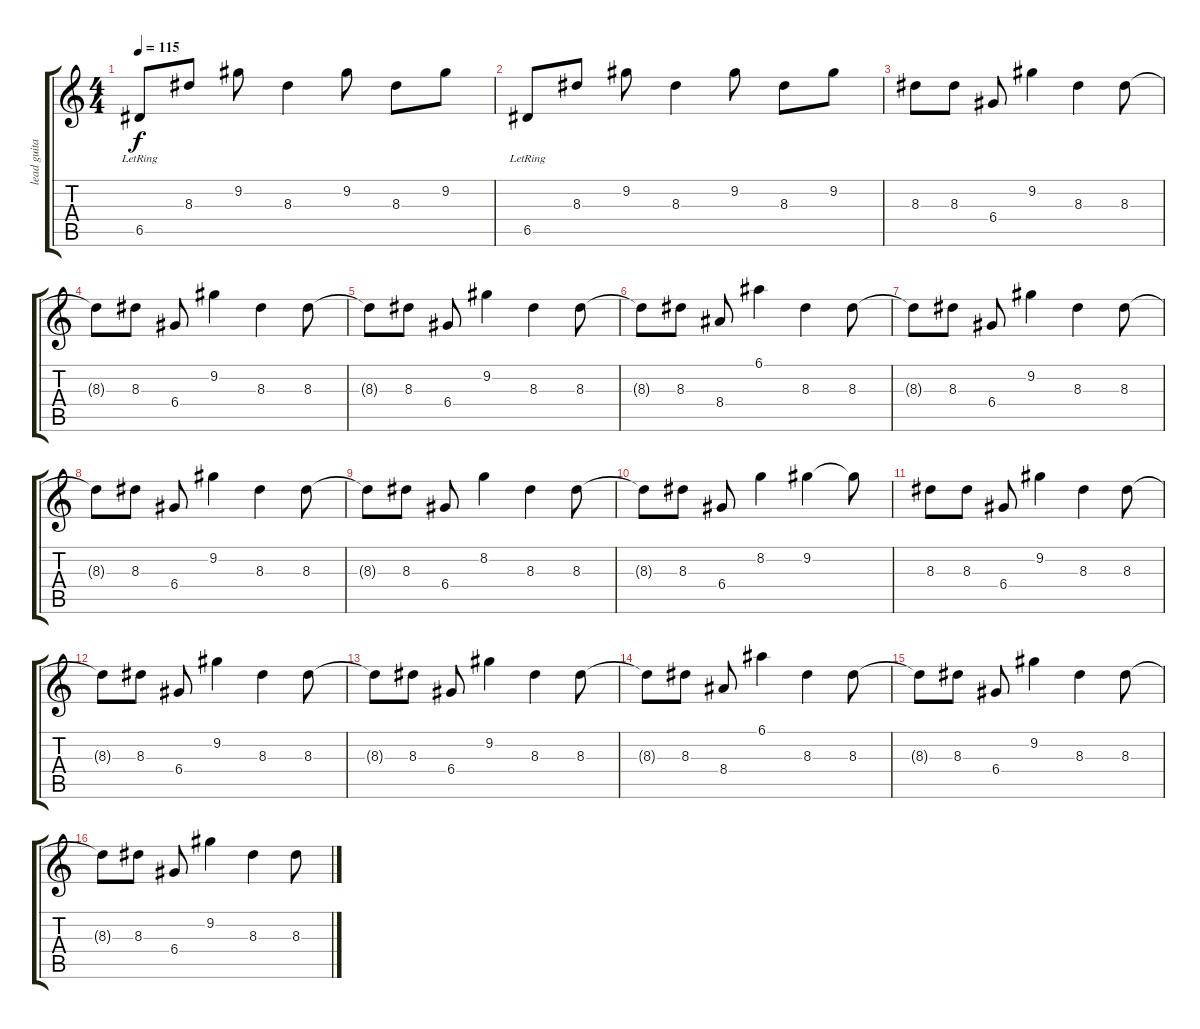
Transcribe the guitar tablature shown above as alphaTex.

\track ("lead guitar" "lead guita") {instrument electricguitarclean}
\staff {score tabs}
\tuning (E4 B3 G3 D3 A2 E2) {hide}
\ts (4 4)
\tempo 115
\clef g2
\ks c
6.5{lr}.8{dy f} 8.3.8 9.2.8 8.3.4 9.2.8 8.3.8 9.2.8 |
6.5{lr}.8 8.3.8 9.2.8 8.3.4 9.2.8 8.3.8 9.2.8 |
8.3.8 8.3.8 6.4.8 9.2.4 8.3.4 8.3.8 |
8.3{t}.8 8.3.8 6.4.8 9.2.4 8.3.4 8.3.8 |
8.3{t}.8 8.3.8 6.4.8 9.2.4 8.3.4 8.3.8 |
8.3{t}.8 8.3.8 8.4.8 6.1.4 8.3.4 8.3.8 |
8.3{t}.8 8.3.8 6.4.8 9.2.4 8.3.4 8.3.8 |
8.3{t}.8 8.3.8 6.4.8 9.2.4 8.3.4 8.3.8 |
8.3{t}.8 8.3.8 6.4.8 8.2.4 8.3.4 8.3.8 |
8.3{t}.8 8.3.8 6.4.8 8.2.4 9.2.4 9.2{t}.8 |
8.3.8 8.3.8 6.4.8 9.2.4 8.3.4 8.3.8 |
8.3{t}.8 8.3.8 6.4.8 9.2.4 8.3.4 8.3.8 |
8.3{t}.8 8.3.8 6.4.8 9.2.4 8.3.4 8.3.8 |
8.3{t}.8 8.3.8 8.4.8 6.1.4 8.3.4 8.3.8 |
8.3{t}.8 8.3.8 6.4.8 9.2.4 8.3.4 8.3.8 |
8.3{t}.8 8.3.8 6.4.8 9.2.4 8.3.4 8.3.8
